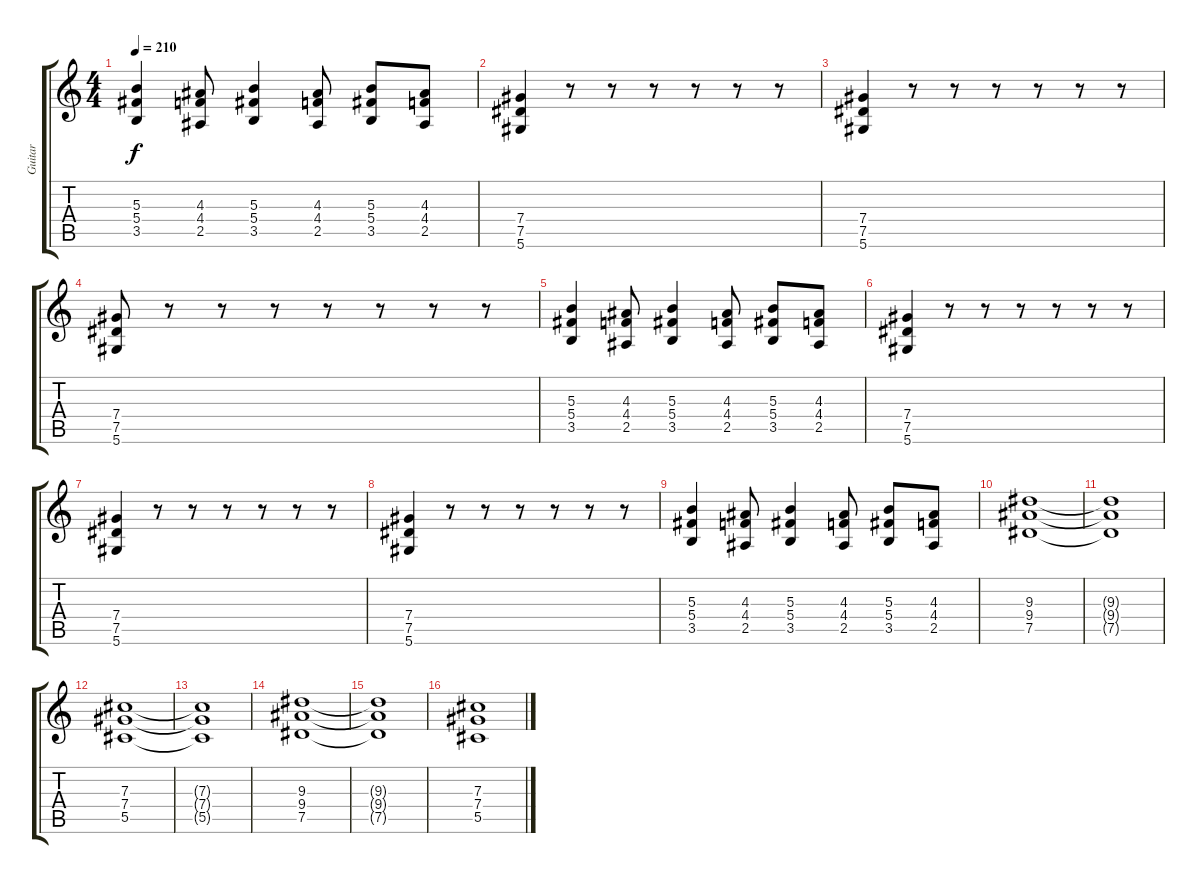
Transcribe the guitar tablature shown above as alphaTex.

\track ("Guitar" "Guitar") {instrument distortionguitar}
\staff {score tabs}
\tuning (Eb4 Bb3 Gb3 Db3 Ab2 Eb2) {hide}
\ts (4 4)
\tempo 210
\clef g2
\ks c
(5.3 5.4 3.5).4{dy f} (4.3 4.4 2.5).8 (5.3 5.4 3.5).4 (4.3 4.4 2.5).8 (5.3 5.4 3.5).8 (4.3 4.4 2.5).8 |
(7.4 7.5 5.6).4 r.8 r.8 r.8 r.8 r.8 r.8 |
(7.4 7.5 5.6).4 r.8 r.8 r.8 r.8 r.8 r.8 |
(7.4 7.5 5.6).8 r.8 r.8 r.8 r.8 r.8 r.8 r.8 |
(5.3 5.4 3.5).4 (4.3 4.4 2.5).8 (5.3 5.4 3.5).4 (4.3 4.4 2.5).8 (5.3 5.4 3.5).8 (4.3 4.4 2.5).8 |
(7.4 7.5 5.6).4 r.8 r.8 r.8 r.8 r.8 r.8 |
(7.4 7.5 5.6).4 r.8 r.8 r.8 r.8 r.8 r.8 |
(7.4 7.5 5.6).4 r.8 r.8 r.8 r.8 r.8 r.8 |
(5.3 5.4 3.5).4 (4.3 4.4 2.5).8 (5.3 5.4 3.5).4 (4.3 4.4 2.5).8 (5.3 5.4 3.5).8 (4.3 4.4 2.5).8 |
(9.3 9.4 7.5).1 |
(9.3{t} 9.4{t} 7.5{t}).1 |
(7.3 7.4 5.5).1 |
(7.3{t} 7.4{t} 5.5{t}).1 |
(9.3 9.4 7.5).1 |
(9.3{t} 9.4{t} 7.5{t}).1 |
(7.3 7.4 5.5).1
